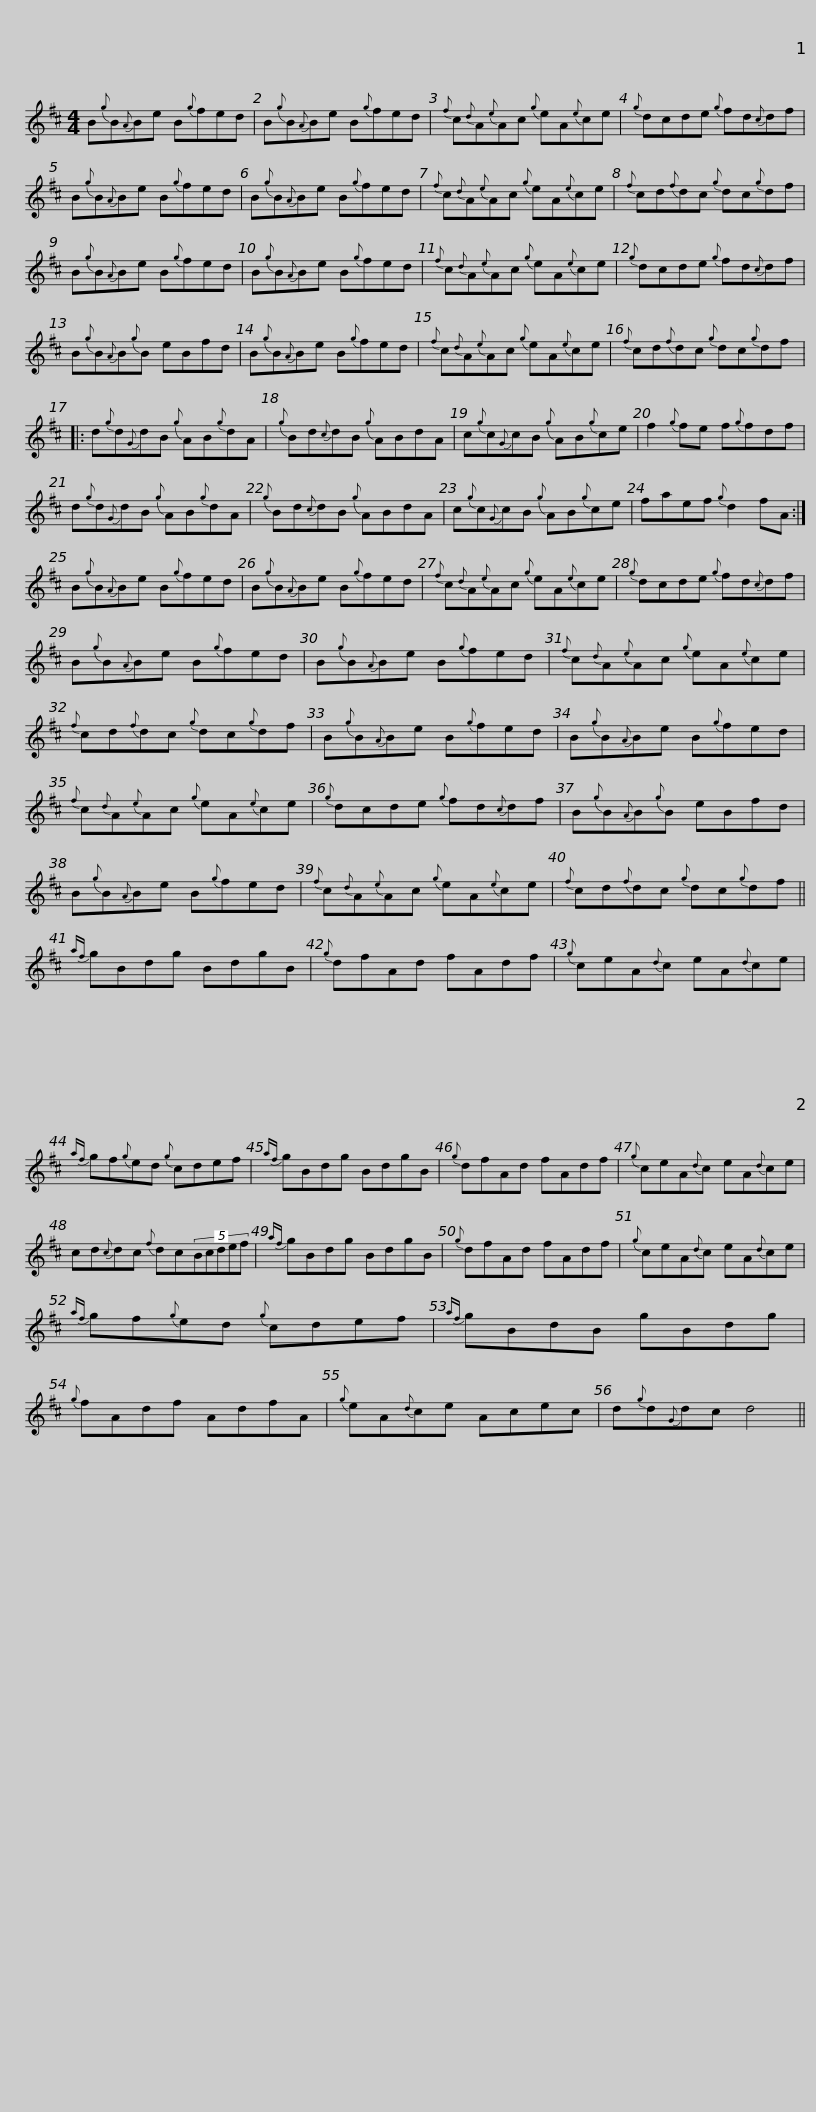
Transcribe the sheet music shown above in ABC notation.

X:1
L:1/8
M:4/4
I:linebreak $
K:Bmin
V:1 treble
V:1
 B{g}B{A}Be B{g}fed | B{g}B{A}Be B{g}fed |{f} c{d}A{e}Ac{g} eA{e}ce |${g} dcde{g} fd{c}df | B{g}B{A}Be B{g}fed | %5
 B{g}B{A}Be B{g}fed |${f} c{d}A{e}Ac{g} eA{e}ce |{f} cd{f}dc{g} dc{g}df | B{g}B{A}Be B{g}fed |$ B{g}B{A}Be B{g}fed | %10
{f} c{d}A{e}Ac{g} eA{e}ce |{g} dcde{g} fd{c}df |$ B{g}B{A}B{g}B eBfd | B{g}B{A}Be B{g}fed |{f} c{d}A{e}Ac{g} eA{e}ce |$ %15
{f} cd{f}dc{g} dc{g}df |: d{g}d{G}dB{g} AB{g}dA |{g} Bd{c}dB{g} ABdA |$ c{g}c{G}cB{g} AB{g}ce | f2{g} fe f{g}fdf | %20
 d{g}d{G}dB{g} AB{g}dA |{g} Bd{c}dB{g} ABdA |$ c{g}c{G}cB{g} AB{g}ce | faef{g} d2 fA :| B{g}B{A}Be B{g}fed | %25
 B{g}B{A}Be B{g}fed |${f} c{d}A{e}Ac{g} eA{e}ce |{g} dcde{g} fd{c}df | B{g}B{A}Be B{g}fed |$ B{g}B{A}Be B{g}fed | %30
{f} c{d}A{e}Ac{g} eA{e}ce |{f} cd{f}dc{g} dc{g}df |$ B{g}B{A}Be B{g}fed | B{g}B{A}Be B{g}fed |{f} c{d}A{e}Ac{g} eA{e}ce |$ %35
{g} dcde{g} fd{c}df | B{g}B{A}B{g}B eBfd | B{g}B{A}Be B{g}fed |${f} c{d}A{e}Ac{g} eA{e}ce |{f} cd{f}dc{g} dc{g}df || %40
{af} gBdg BdgB |{g} dfAd fAdf |${g} ceA{d}c eA{d}ce |{af} gf{g}ed{g} cdef |{af} gBdg BdgB | %45
{g} dfAd fAdf |${g} ceA{d}c eA{d}ce | cd{c}dc{f} dc(5:2:5Bcdef |{af} gBdg BdgB |{g} dfAd fAdf |$ %50
{g} ceA{d}c eA{d}ce |{af} gf{g}ed{g} cdef |{af} gBdB gBdg |{g} fAdf AdfA |${g} eA{d}ce Acec | %55
 d{g}d{G}dc d4 || %56
